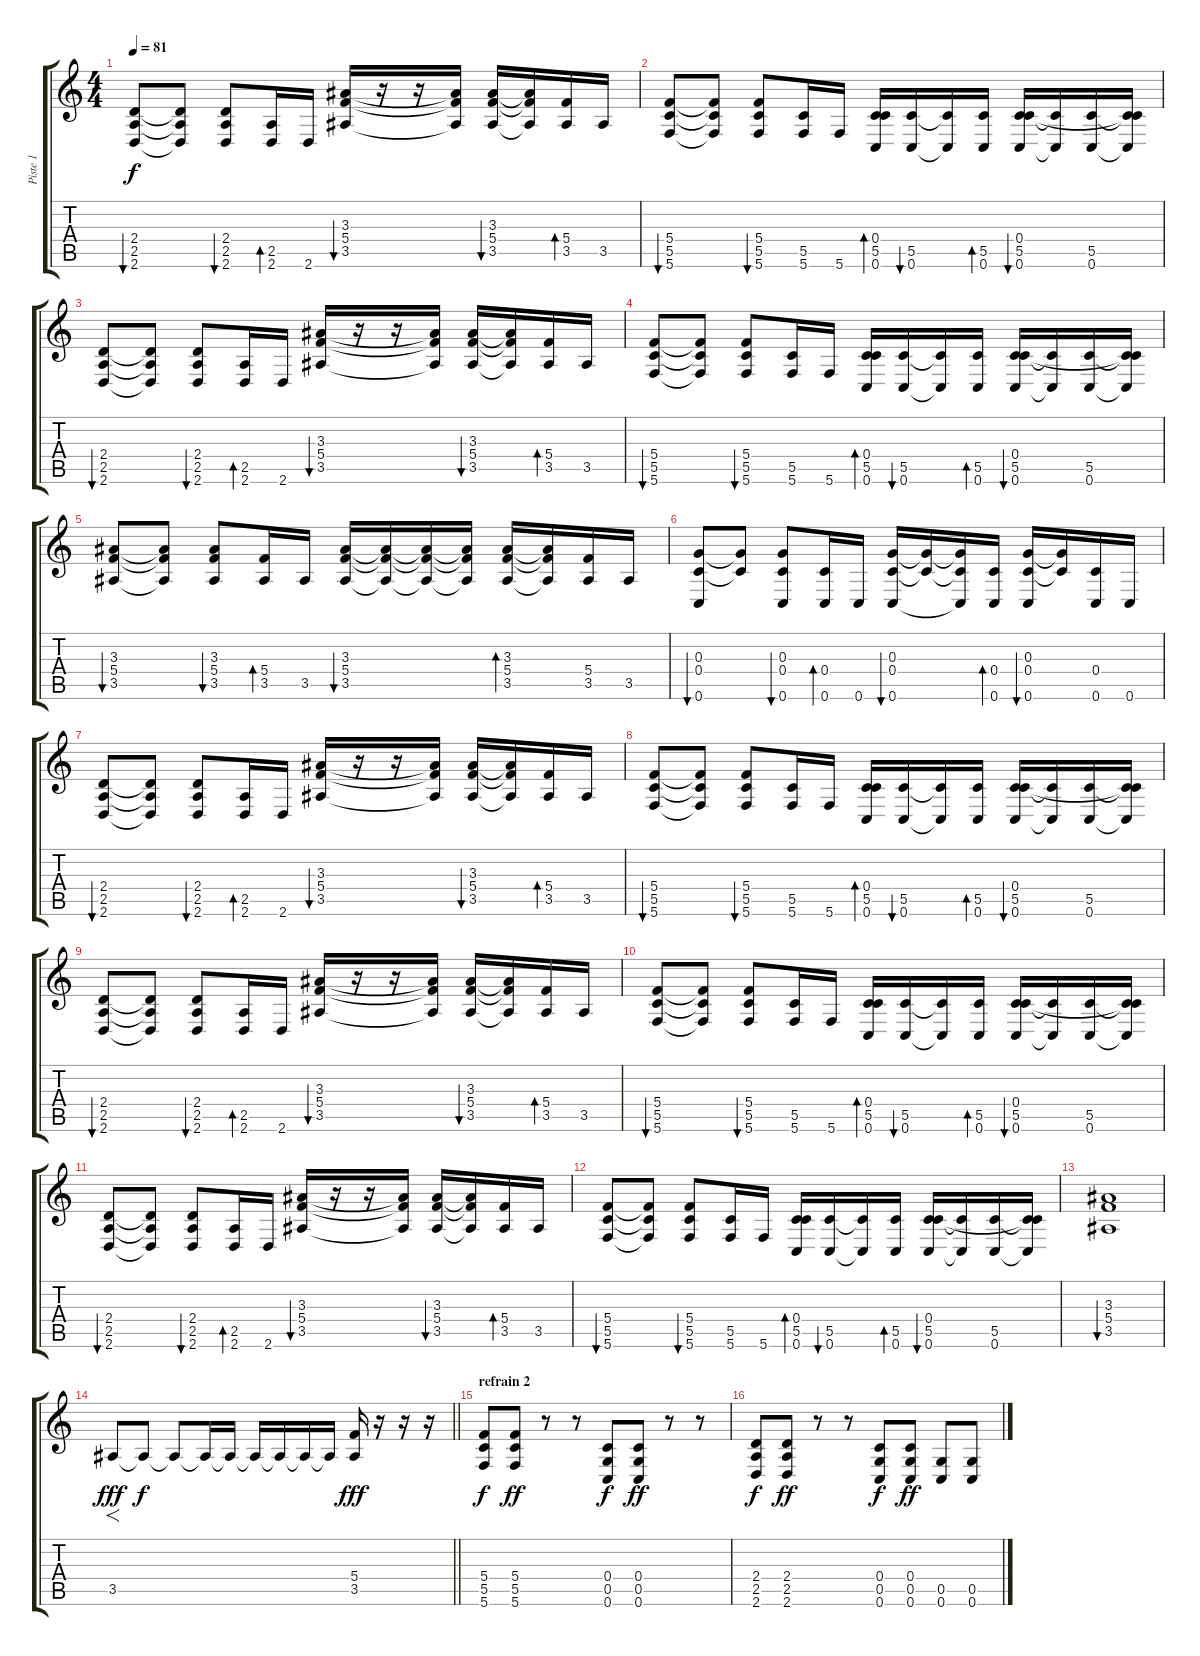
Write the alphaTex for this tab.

\track ("Piste 1" "Piste 1") {instrument acousticguitarsteel}
\staff {score tabs}
\tuning (E4 C4 G3 C3 G2 C2) {hide}
\ts (4 4)
\tempo 81
\clef g2
\ks c
(2.4 2.5 2.6).8{bu 60 dy f} (2.4{t} 2.5{t} 2.6{t}).8 (2.4 2.5 2.6).8{bu 60} (2.5 2.6).16{bd 60} 2.6.16 (3.3 5.4 3.5).16{bu 60} r.16 r.16 (3.3{t} 5.4{t} 3.5{t}).16 (3.3 5.4 3.5).16{bu 60} (3.3{t} 5.4{t} 3.5{t}).16 (5.4 3.5).16{bd 60} 3.5.16 |
(5.4 5.5 5.6).8{bu 60} (5.4{t} 5.5{t} 5.6{t}).8 (5.4 5.5 5.6).8{bu 60} (5.5 5.6).16 5.6.16 (0.4 5.5 0.6).16{bd 60} (5.5 0.6).16{bu 60} (5.5{t} 0.6{t}).16 (5.5 0.6).16{bd 60} (0.4 5.5 0.6).16{bu 60} (5.5{t} 0.6{t}).16 (5.5 0.6).16 (0.4{t} 5.5{t} 0.6{t}).16 |
(2.4 2.5 2.6).8{bu 60} (2.4{t} 2.5{t} 2.6{t}).8 (2.4 2.5 2.6).8{bu 60} (2.5 2.6).16{bd 60} 2.6.16 (3.3 5.4 3.5).16{bu 60} r.16 r.16 (3.3{t} 5.4{t} 3.5{t}).16 (3.3 5.4 3.5).16{bu 60} (3.3{t} 5.4{t} 3.5{t}).16 (5.4 3.5).16{bd 60} 3.5.16 |
(5.4 5.5 5.6).8{bu 60} (5.4{t} 5.5{t} 5.6{t}).8 (5.4 5.5 5.6).8{bu 60} (5.5 5.6).16 5.6.16 (0.4 5.5 0.6).16{bd 60} (5.5 0.6).16{bu 60} (5.5{t} 0.6{t}).16 (5.5 0.6).16{bd 60} (0.4 5.5 0.6).16{bu 60} (5.5{t} 0.6{t}).16 (5.5 0.6).16 (0.4{t} 5.5{t} 0.6{t}).16 |
(3.3 5.4 3.5).8{bu 60} (3.3{t} 5.4{t} 3.5{t}).8 (3.3 5.4 3.5).8{bu 60} (5.4 3.5).16{bd 60} 3.5.16 (3.3 5.4 3.5).16{bu 60} (3.3{t} 5.4{t} 3.5{t}).16 (3.3{t} 5.4{t} 3.5{t}).16 (3.3{t} 5.4{t} 3.5{t}).16 (3.3 5.4 3.5).16{bd 60} (3.3{t} 5.4{t} 3.5{t}).16 (5.4 3.5).16 3.5.16 |
(0.3 0.4 0.6).8{bu 60} (0.3{t} 0.4{t}).8 (0.3 0.4 0.6).8{bu 60} (0.4 0.6).16{bd 60} 0.6.16 (0.3 0.4 0.6).16{bu 60} (0.3{t} 0.4{t}).16 (0.3{t} 0.4{t} 0.6{t}).16 (0.4 0.6).16{bd 60} (0.3 0.4 0.6).16{bu 60} (0.3{t} 0.4{t}).16 (0.4 0.6).16 0.6.16 |
(2.4 2.5 2.6).8{bu 60} (2.4{t} 2.5{t} 2.6{t}).8 (2.4 2.5 2.6).8{bu 60} (2.5 2.6).16{bd 60} 2.6.16 (3.3 5.4 3.5).16{bu 60} r.16 r.16 (3.3{t} 5.4{t} 3.5{t}).16 (3.3 5.4 3.5).16{bu 60} (3.3{t} 5.4{t} 3.5{t}).16 (5.4 3.5).16{bd 60} 3.5.16 |
(5.4 5.5 5.6).8{bu 60} (5.4{t} 5.5{t} 5.6{t}).8 (5.4 5.5 5.6).8{bu 60} (5.5 5.6).16 5.6.16 (0.4 5.5 0.6).16{bd 60} (5.5 0.6).16{bu 60} (5.5{t} 0.6{t}).16 (5.5 0.6).16{bd 60} (0.4 5.5 0.6).16{bu 60} (5.5{t} 0.6{t}).16 (5.5 0.6).16 (0.4{t} 5.5{t} 0.6{t}).16 |
(2.4 2.5 2.6).8{bu 60} (2.4{t} 2.5{t} 2.6{t}).8 (2.4 2.5 2.6).8{bu 60} (2.5 2.6).16{bd 60} 2.6.16 (3.3 5.4 3.5).16{bu 60} r.16 r.16 (3.3{t} 5.4{t} 3.5{t}).16 (3.3 5.4 3.5).16{bu 60} (3.3{t} 5.4{t} 3.5{t}).16 (5.4 3.5).16{bd 60} 3.5.16 |
(5.4 5.5 5.6).8{bu 60} (5.4{t} 5.5{t} 5.6{t}).8 (5.4 5.5 5.6).8{bu 60} (5.5 5.6).16 5.6.16 (0.4 5.5 0.6).16{bd 60} (5.5 0.6).16{bu 60} (5.5{t} 0.6{t}).16 (5.5 0.6).16{bd 60} (0.4 5.5 0.6).16{bu 60} (5.5{t} 0.6{t}).16 (5.5 0.6).16 (0.4{t} 5.5{t} 0.6{t}).16 |
(2.4 2.5 2.6).8{bu 60} (2.4{t} 2.5{t} 2.6{t}).8 (2.4 2.5 2.6).8{bu 60} (2.5 2.6).16{bd 60} 2.6.16 (3.3 5.4 3.5).16{bu 60} r.16 r.16 (3.3{t} 5.4{t} 3.5{t}).16 (3.3 5.4 3.5).16{bu 60} (3.3{t} 5.4{t} 3.5{t}).16 (5.4 3.5).16{bd 60} 3.5.16 |
(5.4 5.5 5.6).8{bu 60} (5.4{t} 5.5{t} 5.6{t}).8 (5.4 5.5 5.6).8{bu 60} (5.5 5.6).16 5.6.16 (0.4 5.5 0.6).16{bd 60} (5.5 0.6).16{bu 60} (5.5{t} 0.6{t}).16 (5.5 0.6).16{bd 60} (0.4 5.5 0.6).16{bu 60} (5.5{t} 0.6{t}).16 (5.5 0.6).16 (0.4{t} 5.5{t} 0.6{t}).16 |
(3.3 5.4 3.5).1{bu 60} |
\barLineRight lightlight
3.5.8{f dy fff instrument distortionguitar} 3.5{t}.8{dy f} 3.5{t}.8 3.5{t}.16 3.5{t}.16 3.5{t}.16 3.5{t}.16 3.5{t}.16 3.5{t}.16 (5.4 3.5).16{dy fff} r.16 r.16 r.16 |
\section ("" "refrain 2")
(5.4 5.5 5.6).8{dy f instrument distortionguitar} (5.4 5.5 5.6).8{dy ff} r.8 r.8 (0.4 0.5 0.6).8{dy f} (0.4 0.5 0.6).8{dy ff} r.8 r.8 |
(2.4 2.5 2.6).8{dy f} (2.4 2.5 2.6).8{dy ff} r.8 r.8 (0.4 0.5 0.6).8{dy f} (0.4 0.5 0.6).8{dy ff} (0.5 0.6).8 (0.5 0.6).8
